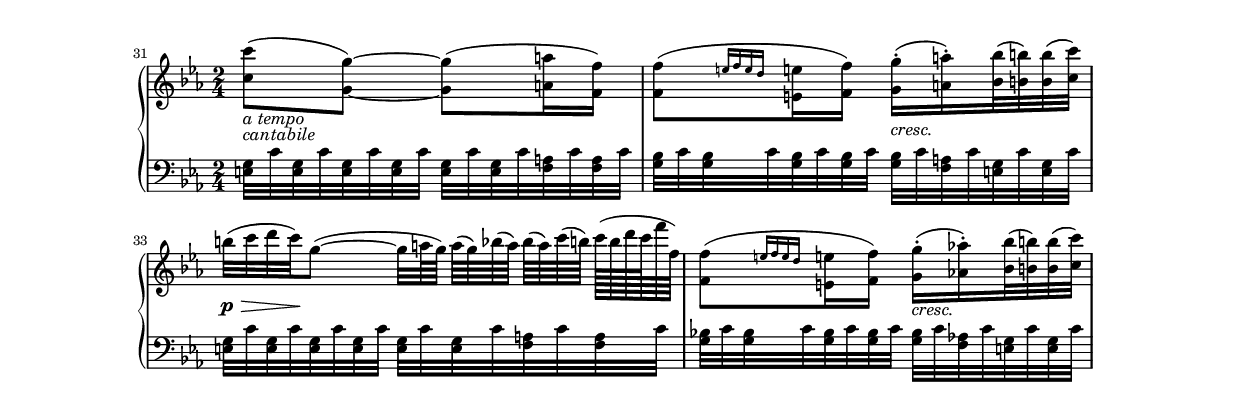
% Do not edit this file; it is automatically
% generated from Documentation/snippets/new
% This file is in the public domain.
%% Note: this file works from version 2.13.36
\version "2.13.36"
\include "english.ly"
#(set-global-staff-size 15)
\paper {
  line-width = 16\cm
  indent = 0\cm
}

% NR 1.2 Rhythms

\header {
  lsrtags = "headwords"
  texidoc = ""
  doctitle = "headword"
} % begin verbatim



% Beethoven, Op. 81a
% Piano sonata 26 - Das Lebewohl
% Movt II - Abwesenheit
% Measures 31 - 34

\layout {
  \context {
    \Score
    \override SpacingSpanner #'base-shortest-duration =
      #(ly:make-moment 1 40)
      %\override SpacingSpanner #'strict-grace-spacing = ##t
  }
}

\new PianoStaff <<

   % RH Staff
   \new Staff {
      \clef treble
      \key c \minor
      \time 2/4
      \set Score.currentBarNumber = #31

      <c''' c''>8 ( -\markup {
        \override #'(baseline-skip . 2) \italic \column {
          \line { a tempo }
          cantabile
        }
      }
      <g'' g'>8 )
      ~
      <g'' g'>8 (
      <a'' a'>16
      <f'' f'>16 )

      |

      \afterGrace
         <f'' f'>8 [ (
         {
            e''16 [
            f''16
            e''16
            d''16 ]
         }
      <e''! e'>16
      <f'' f'>16 ] )
      \once \override TextScript #'padding = #3.8
      <g'' g'>16 ( \staccato -\markup { \italic cresc. }
      <a'' a'>16 ) \staccato
      <bf'' bf'>32  (
      <b'' b'>32 )
      <b'' b'>32 (
      <c''' c''>32 )

      |

      \once \override DynamicLineSpanner #'padding = #2
      b''32 ( \p \>
      c'''32
      d'''32
      c'''32 ) \!
      g''8 (
      ~
      g''32 [
      a''64
      g''64 ) ]

      a''64 ( [
      g''64 )
      bf''64 (
      a''64 ) ]

      bf''64 ( [
      a''64 )
      c'''64 (
      b''64 ) ]

      c'''128 ( [
      b''128
      d'''128
      c'''128
      f'''64
      f''64 ) ]

      |

      \afterGrace
         <f'' f'>8 [ (
         {
            e''16 [
            f''16
            e''16
            d''16 ]
         }
      <e''! e'>16
      <f'' f'>16 ] )
      <g'' g'>16 ( \staccato -\markup { \italic cresc. }
      <af''! af'!>16 ) \staccato
      <bf'' bf'>32  (
      <b'' b'>32 )
      <b'' b'>32 (
      <c''' c''>32 )
   }

   % LH Staff
   \new Staff {
      \clef bass
      \key c \minor
      \time 2/4

      <g e>32
      c'32
      <g e>32
      c'32

      <g e>32
      c'32
      <g e>32
      c'32

      <g e>32
      c'32
      <g e>32
      c'32

      <a f>32
      c'32
      <a f>32
      c'32

      |

      <bf g>32
      c'32
      <bf g>32
      c'32

      <bf g>32
      c'32
      <bf g>32
      c'32

      <bf g>32
      c'32
      <a f>32
      c'32

      <g e>32
      c'32
      <g e>32
      c'32

      |

      <g e>32
      c'32
      <g e>32
      c'32

      <g e>32
      c'32
      <g e>32
      c'32

      <g e>32
      c'32
      <g e>32
      c'32

      <a f>32
      c'32
      <a f>32
      c'32

      |

      <bf! g>32
      c'32
      <bf g>32
      c'32

      <bf g>32
      c'32
      <bf g>32
      c'32

      <bf g>32
      c'32
      <af! f>32
      c'32

      <g e>32
      c'32
      <g e>32
      c'32
   }

>>
